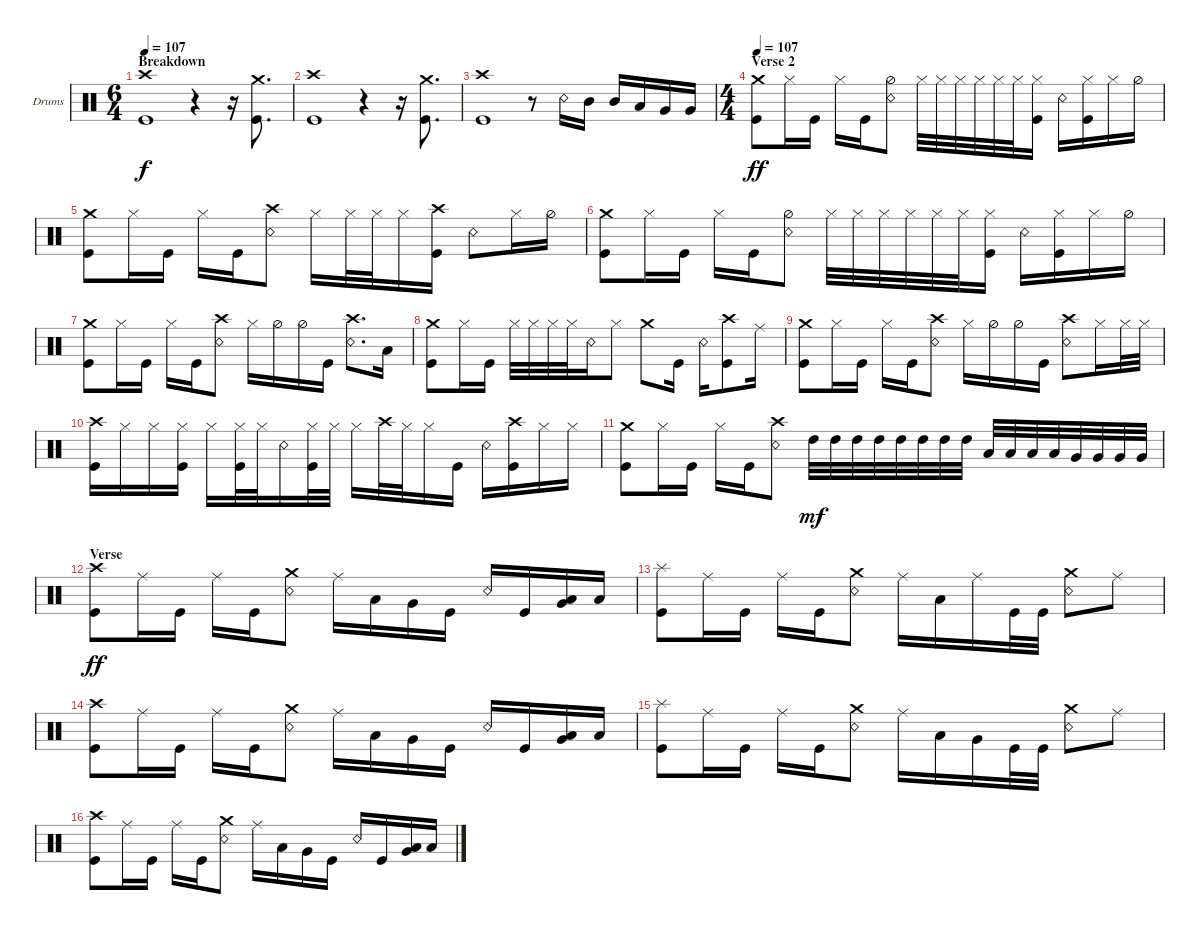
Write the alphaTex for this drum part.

\defaultSystemsLayout 4
\bracketExtendMode groupsimilarinstruments
\firstSystemTrackNameOrientation horizontal
\otherSystemsTrackNameOrientation horizontal
\track ("Danny Carey - Drums" "Drums") {instrument percussion}
\staff {score}
\articulation defaults
\ts (6 4)
\section ("" "Breakdown")
\tempo 107
\clef neutral
\ks c
("Crash high (hit)" "Kick (hit)").1{dy f} r.4 r.16 ("Kick (hit)" "Crash medium (hit)").8{d} |
("Crash high (hit)" "Kick (hit)").1 r.4 r.16 ("Kick (hit)" "Crash medium (hit)").8{d} |
("Crash high (hit)" "Kick (hit)").1 r.8 "Snare (rim shot)".16 "Mid Tom (hit)".16 "Mid Tom (hit)".16 "Low Tom (hit)".16 "Very Low Tom (hit)".16 "Very Low Tom (hit)".16 |
\ts (4 4)
\section ("" "Verse 2")
\tempo 107
("Crash medium (hit)" "Kick (hit)").8{dy ff} "Hi-Hat (closed)".16 "Kick (hit)".16 "Hi-Hat (closed)".16 "Kick (hit)".16 ("Hi-Hat (half)" "Snare (rim shot)").8 "Hi-Hat (closed)".32 "Hi-Hat (closed)".32 "Hi-Hat (closed)".32 "Hi-Hat (closed)".32 "Hi-Hat (closed)".32 "Hi-Hat (closed)".32 ("Hi-Hat (closed)" "Kick (hit)").16 "Snare (rim shot)".16 ("Kick (hit)" "Hi-Hat (closed)").16 "Hi-Hat (closed)".16 "Hi-Hat (half)".16 |
("Crash medium (hit)" "Kick (hit)").8 "Hi-Hat (closed)".16 "Kick (hit)".16 "Hi-Hat (closed)".16 "Kick (hit)".16 ("Snare (rim shot)" "Crash high (hit)").8 "Hi-Hat (closed)".16 "Hi-Hat (closed)".32 "Hi-Hat (closed)".32 "Hi-Hat (closed)".16 ("Crash high (hit)" "Kick (hit)").16 "Snare (rim shot)".8 "Hi-Hat (closed)".16 "Hi-Hat (half)".16 |
("Crash medium (hit)" "Kick (hit)").8 "Hi-Hat (closed)".16 "Kick (hit)".16 "Hi-Hat (closed)".16 "Kick (hit)".16 ("Hi-Hat (half)" "Snare (rim shot)").8 "Hi-Hat (closed)".32 "Hi-Hat (closed)".32 "Hi-Hat (closed)".32 "Hi-Hat (closed)".32 "Hi-Hat (closed)".32 "Hi-Hat (closed)".32 ("Hi-Hat (closed)" "Kick (hit)").16 "Snare (rim shot)".16 ("Kick (hit)" "Hi-Hat (closed)").16 "Hi-Hat (closed)".16 "Hi-Hat (half)".16 |
("Crash medium (hit)" "Kick (hit)").8 "Hi-Hat (closed)".16 "Kick (hit)".16 "Hi-Hat (closed)".16 "Kick (hit)".16 ("Snare (rim shot)" "Crash high (hit)").8 "Hi-Hat (closed)".16 "Hi-Hat (half)".16 "Hi-Hat (half)".16 "Kick (hit)".16 ("Snare (rim shot)" "Crash high (hit)").8{d} "Low Tom (hit)".16 |
("Crash medium (hit)" "Kick (hit)").8 "Hi-Hat (closed)".16 "Kick (hit)".16 "Hi-Hat (closed)".32 "Hi-Hat (closed)".32 "Hi-Hat (closed)".32 "Hi-Hat (closed)".32 "Snare (rim shot)".16 "Hi-Hat (closed)".8 "Crash medium (hit)".8 "Kick (hit)".16 "Snare (rim shot)".16 ("Kick (hit)" "Crash high (hit)").8 "Ride (middle)".16 |
("Crash medium (hit)" "Kick (hit)").8 "Hi-Hat (closed)".16 "Kick (hit)".16 "Hi-Hat (closed)".16 "Kick (hit)".16 ("Snare (rim shot)" "Crash high (hit)").8 "Hi-Hat (closed)".16 "Hi-Hat (half)".16 "Hi-Hat (half)".16 "Kick (hit)".16 ("Snare (rim shot)" "Crash high (hit)").8 "Hi-Hat (closed)".16 "Hi-Hat (closed)".32 "Hi-Hat (closed)".32 |
("Crash high (hit)" "Kick (hit)").16 "Hi-Hat (closed)".16 "Hi-Hat (closed)".16 ("Hi-Hat (closed)" "Kick (hit)").16 "Hi-Hat (closed)".16 ("Hi-Hat (closed)" "Kick (hit)").32 "Hi-Hat (closed)".32 "Snare (rim shot)".16 ("Hi-Hat (closed)" "Kick (hit)").32 "Hi-Hat (closed)".32 "Hi-Hat (closed)".16 "Crash high (hit)".32 "Hi-Hat (closed)".32 "Hi-Hat (closed)".16 "Kick (hit)".16 "Snare (rim shot)".16 ("Kick (hit)" "Crash high (hit)").16 "Hi-Hat (closed)".16 "Hi-Hat (closed)".16 |
("Crash medium (hit)" "Kick (hit)").8 "Hi-Hat (closed)".16 "Kick (hit)".16 "Hi-Hat (closed)".16 "Kick (hit)".16 ("Snare (rim shot)" "Crash high (hit)").8 "High Tom (hit)".32{dy mf} "High Tom (hit)".32 "High Tom (hit)".32 "High Tom (hit)".32 "High Tom (hit)".32 "High Tom (hit)".32 "High Tom (hit)".32 "High Tom (hit)".32 "Low Tom (hit)".32 "Low Tom (hit)".32 "Low Tom (hit)".32 "Low Tom (hit)".32 "Very Low Tom (hit)".32 "Very Low Tom (hit)".32 "Very Low Tom (hit)".32 "Very Low Tom (hit)".32 |
\section ("" "Verse")
("Kick (hit)" "Crash high (hit)").8{dy ff} "Ride (middle)".16 "Kick (hit)".16 "Ride (middle)".16 "Kick (hit)".16 ("Snare (rim shot)" "Crash medium (hit)").8 "Ride (middle)".16 "Low Tom (hit)".16 "Very Low Tom (hit)".16 "Kick (hit)".16 "Snare (rim shot)".16 "Kick (hit)".16 ("Very Low Tom (hit)" "Low Tom (hit)").16 "Low Tom (hit)".16 |
("Kick (hit)" "Splash (hit)").8 "Ride (middle)".16 "Kick (hit)".16 "Ride (middle)".16 "Kick (hit)".16 ("Snare (rim shot)" "Crash medium (hit)").8 "Ride (middle)".16 "Low Tom (hit)".16 "Ride (middle)".16 "Kick (hit)".32 "Kick (hit)".32 ("Snare (rim shot)" "Crash medium (hit)").8 "Ride (middle)".8 |
("Kick (hit)" "Crash high (hit)").8 "Ride (middle)".16 "Kick (hit)".16 "Ride (middle)".16 "Kick (hit)".16 ("Snare (rim shot)" "Crash medium (hit)").8 "Ride (middle)".16 "Low Tom (hit)".16 "Very Low Tom (hit)".16 "Kick (hit)".16 "Snare (rim shot)".16 "Kick (hit)".16 ("Very Low Tom (hit)" "Low Tom (hit)").16 "Low Tom (hit)".16 |
("Kick (hit)" "Splash (hit)").8 "Ride (middle)".16 "Kick (hit)".16 "Ride (middle)".16 "Kick (hit)".16 ("Snare (rim shot)" "Crash medium (hit)").8 "Ride (middle)".16 "Low Tom (hit)".16 "Very Low Tom (hit)".16 "Kick (hit)".32 "Kick (hit)".32 ("Snare (rim shot)" "Crash medium (hit)").8 "Ride (middle)".8 |
("Kick (hit)" "Crash high (hit)").8 "Ride (middle)".16 "Kick (hit)".16 "Ride (middle)".16 "Kick (hit)".16 ("Snare (rim shot)" "Crash medium (hit)").8 "Ride (middle)".16 "Low Tom (hit)".16 "Very Low Tom (hit)".16 "Kick (hit)".16 "Snare (rim shot)".16 "Kick (hit)".16 ("Very Low Tom (hit)" "Low Tom (hit)").16 "Low Tom (hit)".16
